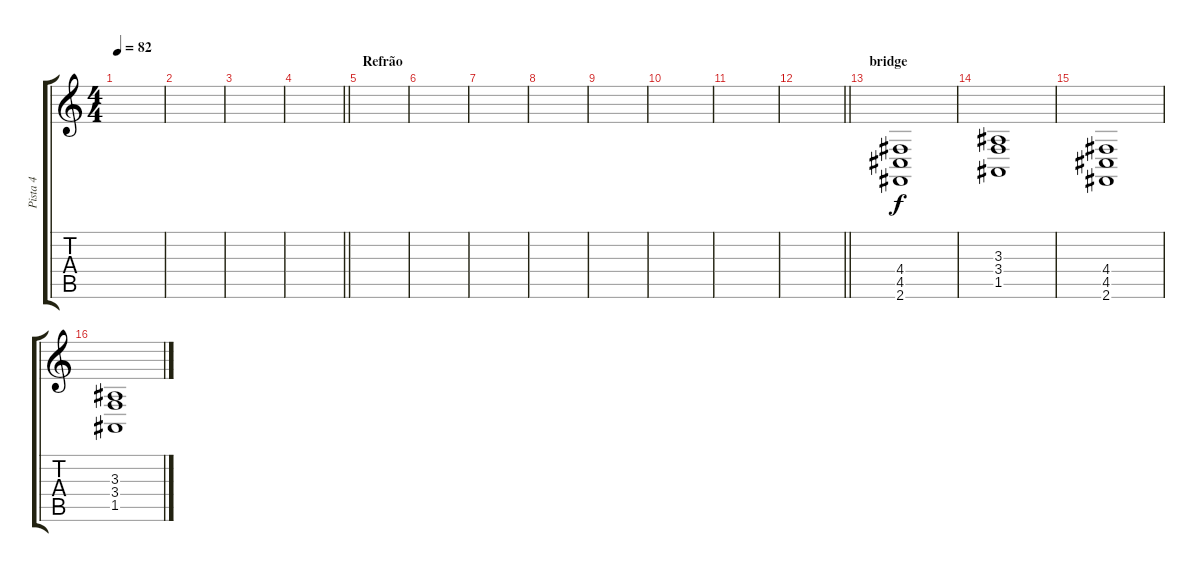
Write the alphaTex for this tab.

\track ("Pista 4" "Pista 4") {instrument honkytonkpiano}
\staff {score tabs}
\tuning (E4 B3 G3 D3 A2 E2) {hide}
\ts (4 4)
\tempo 82
\clef g2
\ks c
|
|
|
\barLineRight lightlight
|
\section ("" "Refrão")
|
|
|
|
|
|
|
\barLineRight lightlight
|
\section ("" "bridge")
(4.4 4.5 2.6).1 |
(3.3 3.4 1.5).1 |
(4.4 4.5 2.6).1 |
(3.3 3.4 1.5).1
